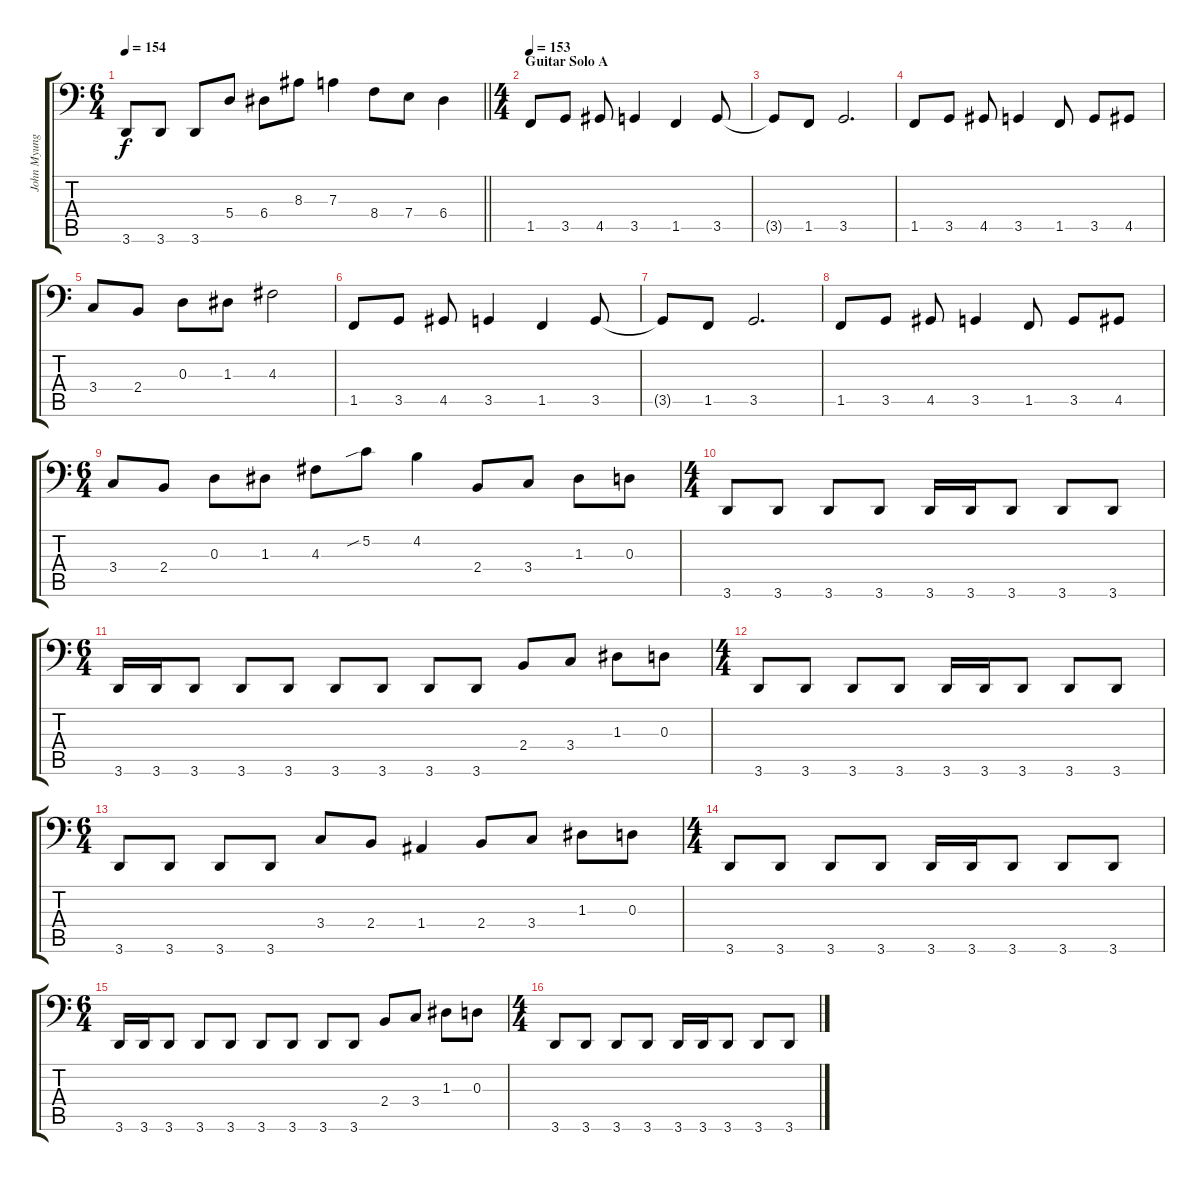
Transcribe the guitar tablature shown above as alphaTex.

\track ("John Myung" "John Myung") {instrument electricbassfinger}
\staff {score tabs}
\tuning (C3 G2 D2 A1 E1 B0) {hide}
\ts (6 4)
\tempo 154
\clef f4
\barLineRight lightlight
\ks c
3.6.8{dy f} 3.6.8 3.6.8 5.4.8 6.4.8 8.3.8 7.3.4 8.4.8 7.4.8 6.4.4 |
\ts (4 4)
\section ("" "Guitar Solo A")
\tempo 153
1.5.8 3.5.8 4.5.8 3.5.4 1.5.4 3.5.8 |
3.5{t}.8 1.5.8 3.5.2{d} |
1.5.8 3.5.8 4.5.8 3.5.4 1.5.8 3.5.8 4.5.8 |
3.4.8 2.4.8 0.3.8 1.3.8 4.3.2 |
1.5.8 3.5.8 4.5.8 3.5.4 1.5.4 3.5.8 |
3.5{t}.8 1.5.8 3.5.2{d} |
1.5.8 3.5.8 4.5.8 3.5.4 1.5.8 3.5.8 4.5.8 |
\ts (6 4)
3.4.8 2.4.8 0.3.8 1.3.8 4.3.8 5.2{sib}.8 4.2.4 2.4.8 3.4.8 1.3.8 0.3.8 |
\ts (4 4)
3.6.8 3.6.8 3.6.8 3.6.8 3.6.16 3.6.16 3.6.8 3.6.8 3.6.8 |
\ts (6 4)
3.6.16 3.6.16 3.6.8 3.6.8 3.6.8 3.6.8 3.6.8 3.6.8 3.6.8 2.4.8 3.4.8 1.3.8 0.3.8 |
\ts (4 4)
3.6.8 3.6.8 3.6.8 3.6.8 3.6.16 3.6.16 3.6.8 3.6.8 3.6.8 |
\ts (6 4)
3.6.8 3.6.8 3.6.8 3.6.8 3.4.8 2.4.8 1.4.4 2.4.8 3.4.8 1.3.8 0.3.8 |
\ts (4 4)
3.6.8 3.6.8 3.6.8 3.6.8 3.6.16 3.6.16 3.6.8 3.6.8 3.6.8 |
\ts (6 4)
3.6.16 3.6.16 3.6.8 3.6.8 3.6.8 3.6.8 3.6.8 3.6.8 3.6.8 2.4.8 3.4.8 1.3.8 0.3.8 |
\ts (4 4)
3.6.8 3.6.8 3.6.8 3.6.8 3.6.16 3.6.16 3.6.8 3.6.8 3.6.8
